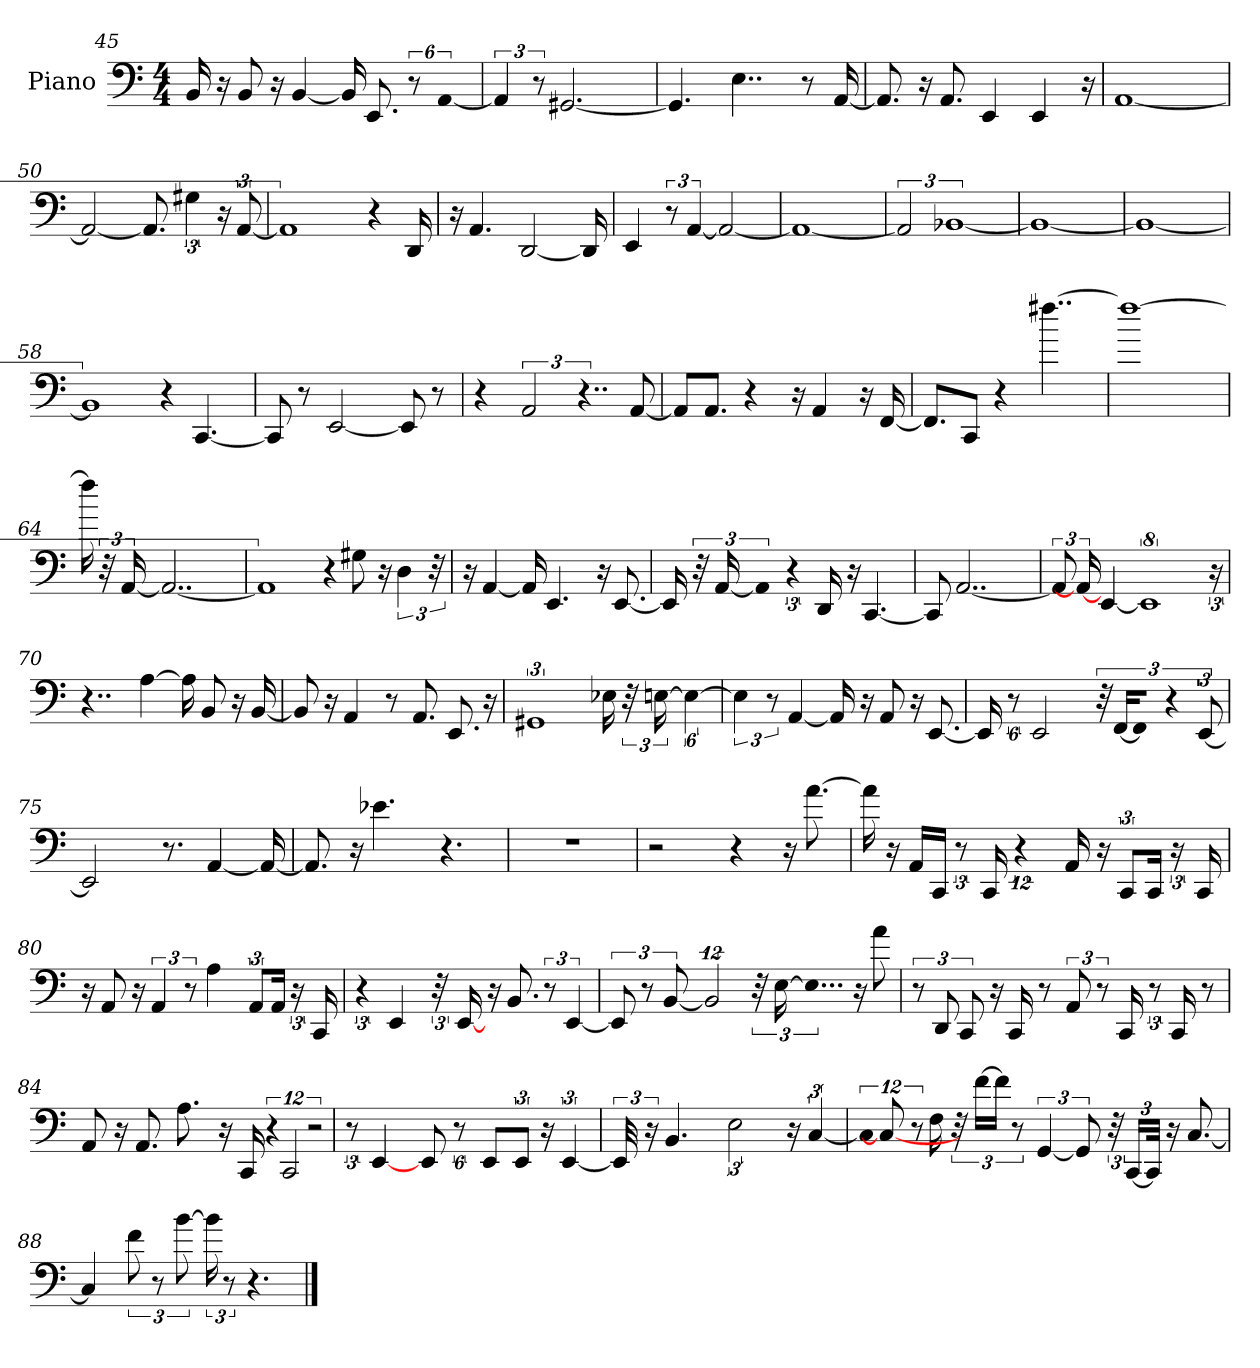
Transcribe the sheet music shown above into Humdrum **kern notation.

**kern
*part1
*staff1
*I"Piano
*I'Pno
*clefF4
*M4/4
=45
16BB
16r
8BB
16r
[4BB
16BB]
8.EE
48%5r
[12AA
=46
6AA]
12r
[2.GG#X
=47
4.GG#]
4..E
8r
[16AA
=48
8.AA]
16r
8.AA
4EE
4EE
16r
=49
[1AA
=50
2AA_
8.AA]
6G#X
16r
[12AA
=51
12%11AA]
48r
16DD
=52
16r
4.AA
[2DD
16DD]
=53
4EE
12r
[6AA
2AA_
=54
1AA_
=55
3AA]
[3%2BB-X
=56
1BB-_
=57
1BB-_
=58
12%7BB-]
24r
[4.CC
=59
8CC]
8r
[2EE
8EE]
8r
=60
4r
3AA
6..r
[8AA
=61
8AA/L]
8.AA/J
4r
16r
4AA
16r
[16FF
=62
8.FF/L]
8CC/J
4r
[4..ff#X
=63
1ff#_
=64
16ff#]
48r
[24AA
2..AA_
=65
12%7AA]
24r
8G#X
16r
6D
48r
=66
16r
[4AA
16AA]
4.EE
16r
[8.EE
=67
16EE]
48r
[24AA
24%5AA]
6r
16DD
16r
[4.CC
=68
8CC]
[2..AA
=69
12AA]
24AA_
[4EE
8%5EE]
24r
=70
4..r
[4A
16A]
8BB
16r
[16BB
=71
8BB]
16r
4AA
8r
8.AA
8.EE
16r
=72
3%2GG#X
16E-X
48r
[24E
24%5E_
=73
6E]
12r
[4AA
16AA]
16r
8AA
16r
[8.EE
=74
16EE]
48%5r
2EE
48r
[24FF/KL
8FF/J]
16r
[12EE
=75
2EE]
8.r
[4AA
16AA_
=76
8.AA]
16r
4.e-X
4.r
=77
1r
=78
2r
4r
16r
[8.a
=79
16a]
16r
16AA/LL
16CC/JJ
12r
16CC
48%11r
16AA
16r
12CC/L
16CC/Jk
24r
16CC
=80
16r
8AA
16r
6AA
12r
4A
12AA/L
16AA/Jk
24r
16CC
=81
6r
4EE
48r
[16EE/LL
16r
8.BB
12r
[6EE
=82
12EE]
12r
[12BB
24%7BB]
48r
[24E
9...E]
16r
8a
=83
12r
12DD/L
12CC/J
16r
16CC
8r
12AA
12r
16CC
12r
16CC
8r
=84
8AA
16r
8.AA
8.A
16r
16CC
48%7r
12CC
12r
=85
12r
[4EE
8EE/J
48%5r
8EE/L
12EE/J
16r
[6EE
=86
48EE]
24r
4.BB
3E
16r
[6C
=87
48%7C]
48C_
48r
16F
48r
[24f\LL
24f\JJ]
12r
[6GG
12GG]
48r
[24CC/LL
48CC/JJk]
16r
[8.C
=88
4C]
12f
12r
[12b
24b]
12r
4.r
==
*-
